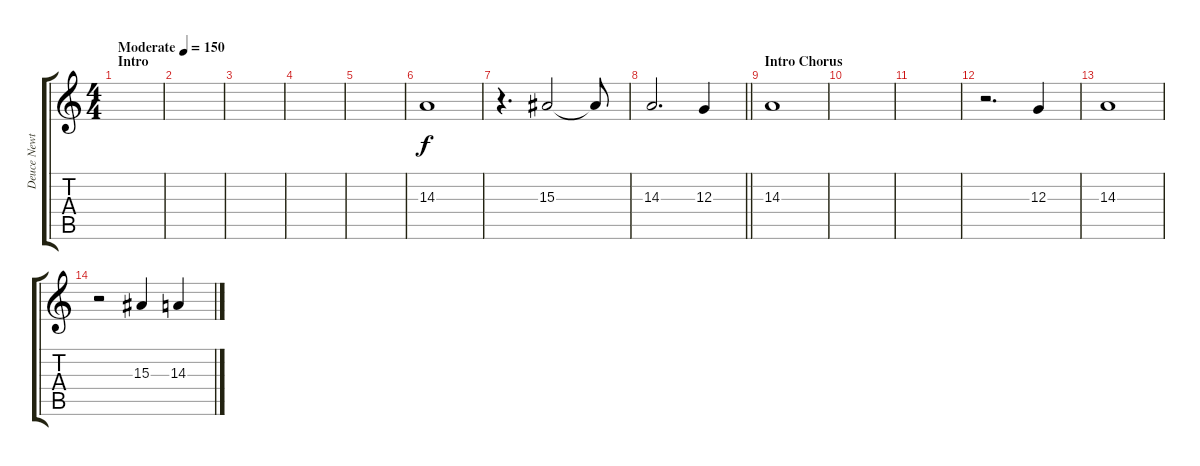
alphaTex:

\track ("Deuce Newton" "Deuce Newt") {instrument tubularbells}
\staff {score tabs}
\tuning (E4 B3 G3 D3 A2 E2) {hide}
\ts (4 4)
\section ("" "Intro")
\tempo (150 "Moderate")
\clef g2
\ks c
|
|
|
|
|
14.3.1 |
r.4{d} 15.3.2 15.3{t}.8 |
\barLineRight lightlight
14.3.2{d} 12.3.4 |
\section ("" "Intro Chorus")
14.3.1 |
|
|
r.2{d} 12.3.4 |
14.3.1 |
r.2 15.3.4 14.3.4
